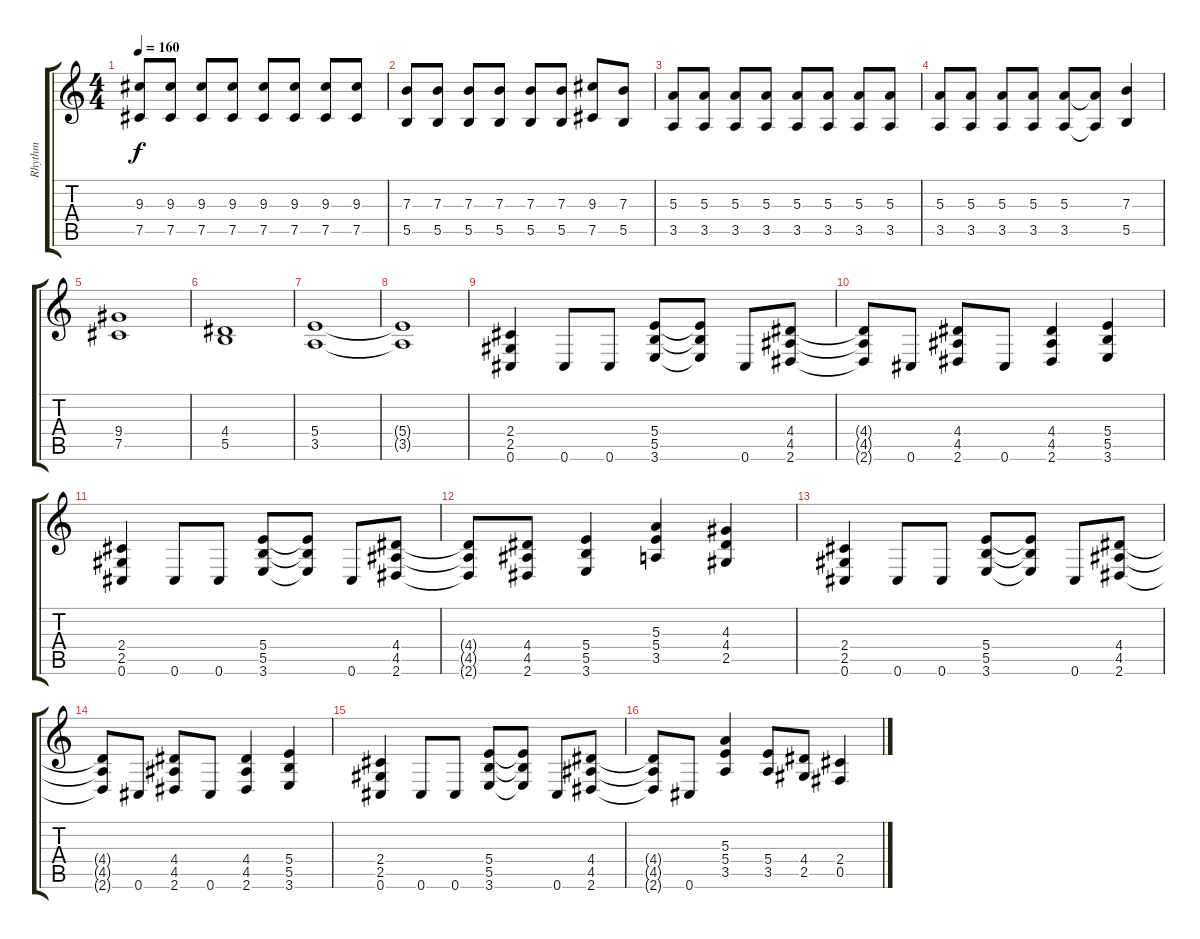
\track ("Rhythm" "Rhythm") {instrument distortionguitar}
\staff {score tabs}
\tuning (Db4 Ab3 E3 B2 Gb2 Db2) {hide}
\ts (4 4)
\tempo 160
\clef g2
\ks c
(9.3 7.5).8{dy f} (9.3 7.5).8 (9.3 7.5).8 (9.3 7.5).8 (9.3 7.5).8 (9.3 7.5).8 (9.3 7.5).8 (9.3 7.5).8 |
(7.3 5.5).8 (7.3 5.5).8 (7.3 5.5).8 (7.3 5.5).8 (7.3 5.5).8 (7.3 5.5).8 (9.3 7.5).8 (7.3 5.5).8 |
(5.3 3.5).8 (5.3 3.5).8 (5.3 3.5).8 (5.3 3.5).8 (5.3 3.5).8 (5.3 3.5).8 (5.3 3.5).8 (5.3 3.5).8 |
(5.3 3.5).8 (5.3 3.5).8 (5.3 3.5).8 (5.3 3.5).8 (5.3 3.5).8 (5.3{t} 3.5{t}).8 (7.3 5.5).4 |
(9.4 7.5).1{volume 16} |
(4.4 5.5).1 |
(5.4 3.5).1 |
(5.4{t} 3.5{t}).1 |
(2.4 2.5 0.6).4 0.6.8 0.6.8 (5.4 5.5 3.6).8 (5.4{t} 5.5{t} 3.6{t}).8 0.6.8 (4.4 4.5 2.6).8 |
(4.4{t} 4.5{t} 2.6{t}).8 0.6.8 (4.4 4.5 2.6).8 0.6.8 (4.4 4.5 2.6).4 (5.4 5.5 3.6).4 |
(2.4 2.5 0.6).4 0.6.8 0.6.8 (5.4 5.5 3.6).8 (5.4{t} 5.5{t} 3.6{t}).8 0.6.8 (4.4 4.5 2.6).8 |
(4.4{t} 4.5{t} 2.6{t}).8 (4.4 4.5 2.6).8 (5.4 5.5 3.6).4 (5.3 5.4 3.5).4 (4.3 4.4 2.5).4 |
(2.4 2.5 0.6).4 0.6.8 0.6.8 (5.4 5.5 3.6).8 (5.4{t} 5.5{t} 3.6{t}).8 0.6.8 (4.4 4.5 2.6).8 |
(4.4{t} 4.5{t} 2.6{t}).8 0.6.8 (4.4 4.5 2.6).8 0.6.8 (4.4 4.5 2.6).4 (5.4 5.5 3.6).4 |
(2.4 2.5 0.6).4 0.6.8 0.6.8 (5.4 5.5 3.6).8 (5.4{t} 5.5{t} 3.6{t}).8 0.6.8 (4.4 4.5 2.6).8 |
(4.4{t} 4.5{t} 2.6{t}).8 0.6.8 (5.3 5.4 3.5).4 (5.4 3.5).8 (4.4 2.5).8 (2.4 0.5).4
